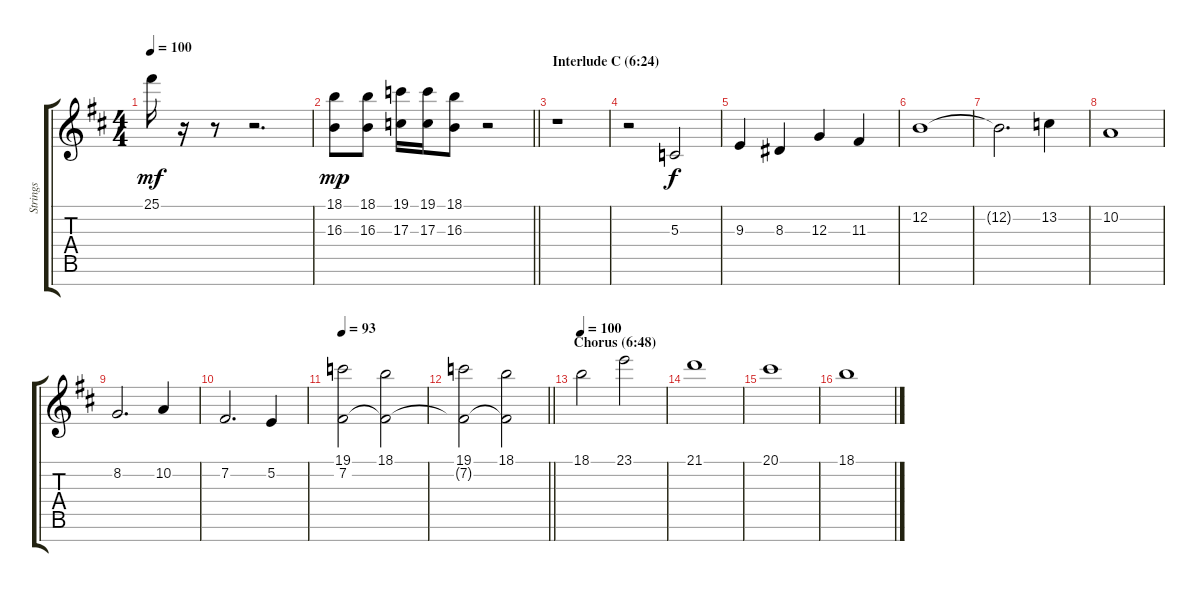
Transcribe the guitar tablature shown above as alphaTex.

\track ("Strings" "Strings") {instrument stringensemble2}
\staff {score tabs}
\tuning (F4 B3 G3 D3 A2 E2 B1) {hide}
\ts (4 4)
\tempo 100
\clef g2
\ks bminor
25.1.16{dy mf} r.16 r.8 r.2{d} |
\barLineRight lightlight
(18.1 16.3).8{dy mp} (18.1 16.3).8 (19.1 17.3).16 (19.1 17.3).16 (18.1 16.3).8 r.2 |
\section ("" "Interlude C (6:24)")
r.1 |
r.2 5.3.2{dy f instrument stringensemble2} |
9.3.4 8.3.4 12.3.4 11.3.4 |
12.2.1 |
12.2{t}.2{d} 13.2.4 |
10.2.1 |
8.2.2{d} 10.2.4 |
7.2.2{d} 5.2.4 |
\tempo 93
(19.1 7.2).2 (18.1 7.2{t}).2 |
\barLineRight lightlight
(19.1 7.2{t}).2 (18.1 7.2{t}).2 |
\section ("" "Chorus (6:48)")
\tempo 100
18.1.2{volume 8} 23.1.2 |
21.1.1 |
20.1.1 |
18.1.1
